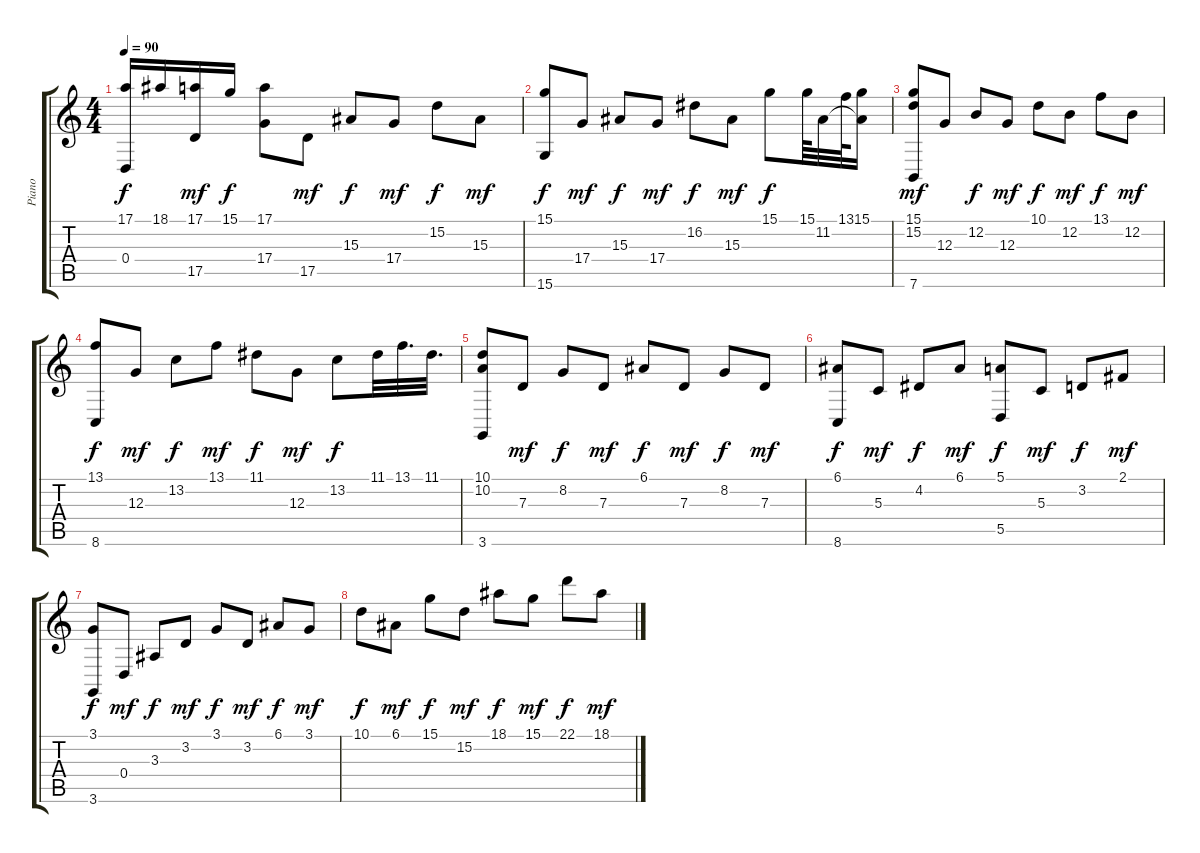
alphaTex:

\track ("Piano" "Piano") {instrument brightacousticpiano}
\staff {score tabs}
\tuning (E4 B3 G3 D3 A2 E2) {hide}
\ts (4 4)
\tempo 90
\clef g2
\ks c
(17.1 0.4).16{dy f} 18.1.16 (17.1 17.5).16{dy mf} 15.1.16{dy f} (17.1 17.4).8 17.5.8{dy mf} 15.3.8{dy f} 17.4.8{dy mf} 15.2.8{dy f} 15.3.8{dy mf} |
(15.1 15.6).8{dy f} 17.4.8{dy mf} 15.3.8{dy f} 17.4.8{dy mf} 16.2.8{dy f} 15.3.8{dy mf} 15.1.8{dy f} 15.1.64 11.2.32 13.1.64 (15.1 11.2{t}).16 |
(15.1 15.2 7.6).8{dy mf} 12.3.8 12.2.8{dy f} 12.3.8{dy mf} 10.1.8{dy f} 12.2.8{dy mf} 13.1.8{dy f} 12.2.8{dy mf} |
(13.1 8.6).8{dy f} 12.3.8{dy mf} 13.2.8{dy f} 13.1.8{dy mf} 11.1.8{dy f} 12.3.8{dy mf} 13.2.8{dy f} 11.1.32 13.1.32{d} 11.1.32{d} |
(10.1 10.2 3.6).8 7.3.8{dy mf} 8.2.8{dy f} 7.3.8{dy mf} 6.1.8{dy f} 7.3.8{dy mf} 8.2.8{dy f} 7.3.8{dy mf} |
(6.1 8.6).8{dy f} 5.3.8{dy mf} 4.2.8{dy f} 6.1.8{dy mf} (5.1 5.5).8{dy f} 5.3.8{dy mf} 3.2.8{dy f} 2.1.8{dy mf} |
(3.1 3.6).8{dy f} 0.4.8{dy mf} 3.3.8{dy f} 3.2.8{dy mf} 3.1.8{dy f} 3.2.8{dy mf} 6.1.8{dy f} 3.1.8{dy mf} |
10.1.8{dy f} 6.1.8{dy mf} 15.1.8{dy f} 15.2.8{dy mf} 18.1.8{dy f} 15.1.8{dy mf} 22.1.8{dy f} 18.1.8{dy mf}
